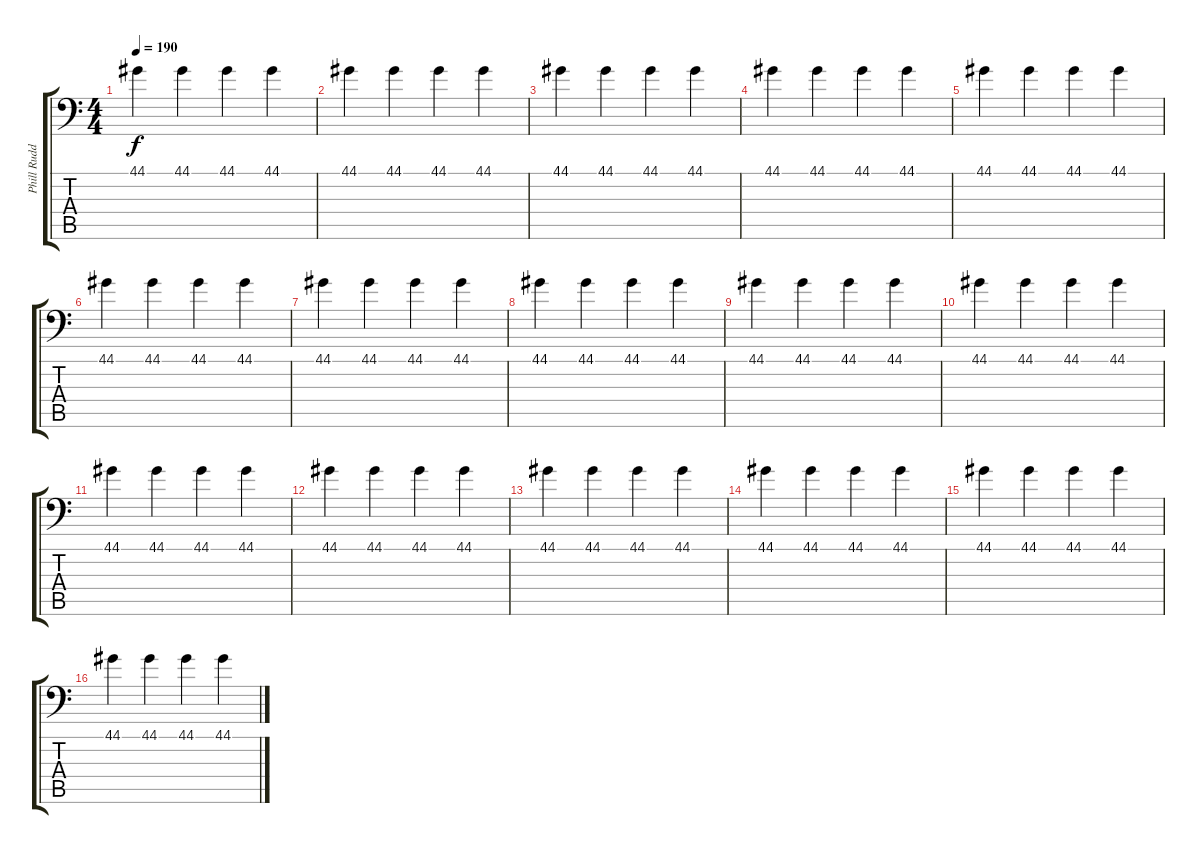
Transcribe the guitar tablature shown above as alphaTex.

\track ("Phill Rudd (Drums)" "Phill Rudd") {instrument acousticgrandpiano}
\staff {score tabs}
\tuning (C-1 C-1 C-1 C-1 C-1 C-1) {hide}
\ts (4 4)
\tempo 190
\clef f4
\ks c
44.1.4{dy f} 44.1.4 44.1.4 44.1.4 |
44.1.4 44.1.4 44.1.4 44.1.4 |
44.1.4 44.1.4 44.1.4 44.1.4 |
44.1.4 44.1.4 44.1.4 44.1.4 |
44.1.4 44.1.4 44.1.4 44.1.4 |
44.1.4 44.1.4 44.1.4 44.1.4 |
44.1.4 44.1.4 44.1.4 44.1.4 |
44.1.4 44.1.4 44.1.4 44.1.4 |
44.1.4 44.1.4 44.1.4 44.1.4 |
44.1.4 44.1.4 44.1.4 44.1.4 |
44.1.4 44.1.4 44.1.4 44.1.4 |
44.1.4 44.1.4 44.1.4 44.1.4 |
44.1.4 44.1.4 44.1.4 44.1.4 |
44.1.4 44.1.4 44.1.4 44.1.4 |
44.1.4 44.1.4 44.1.4 44.1.4 |
44.1.4 44.1.4 44.1.4 44.1.4
